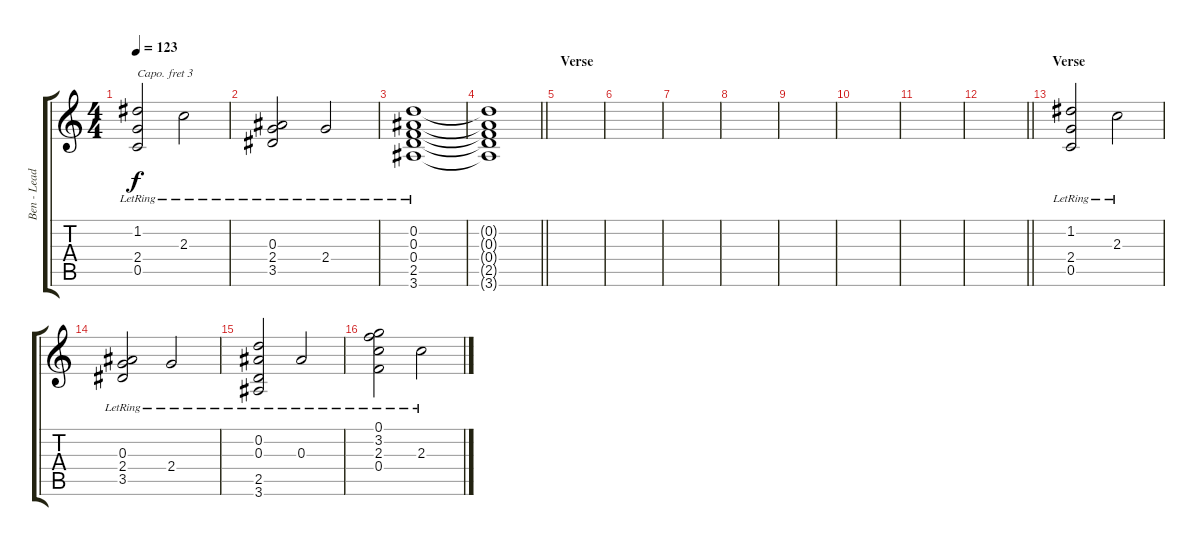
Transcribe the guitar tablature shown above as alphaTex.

\track ("Ben - Lead Guitar" "Ben - Lead") {instrument electricguitarjazz}
\staff {score tabs}
\capo 3
\tuning (E4 B3 G3 D3 A2 E2) {hide}
\ts (4 4)
\tempo 123
\clef g2
\ks c
(1.2{lr} 2.4{lr} 0.5{lr}).2{dy f} 2.3{lr}.2 |
(0.3{lr} 2.4{lr} 3.5{lr}).2 2.4{lr}.2 |
(0.2{lr} 0.3{lr} 0.4{lr} 2.5{lr} 3.6{lr}).1 |
\barLineRight lightlight
(0.2{t} 0.3{t} 0.4{t} 2.5{t} 3.6{t}).1 |
\section ("" "Verse")
|
|
|
|
|
|
|
\barLineRight lightlight
|
\section ("" "Verse")
(1.2{lr} 2.4{lr} 0.5{lr}).2 2.3{lr}.2 |
(0.3{lr} 2.4{lr} 3.5{lr}).2 2.4{lr}.2 |
(0.2{lr} 0.3{lr} 2.5{lr} 3.6{lr}).2 0.3{lr}.2 |
(0.1{lr} 3.2{lr} 2.3{lr} 0.4{lr}).2 2.3{lr}.2
